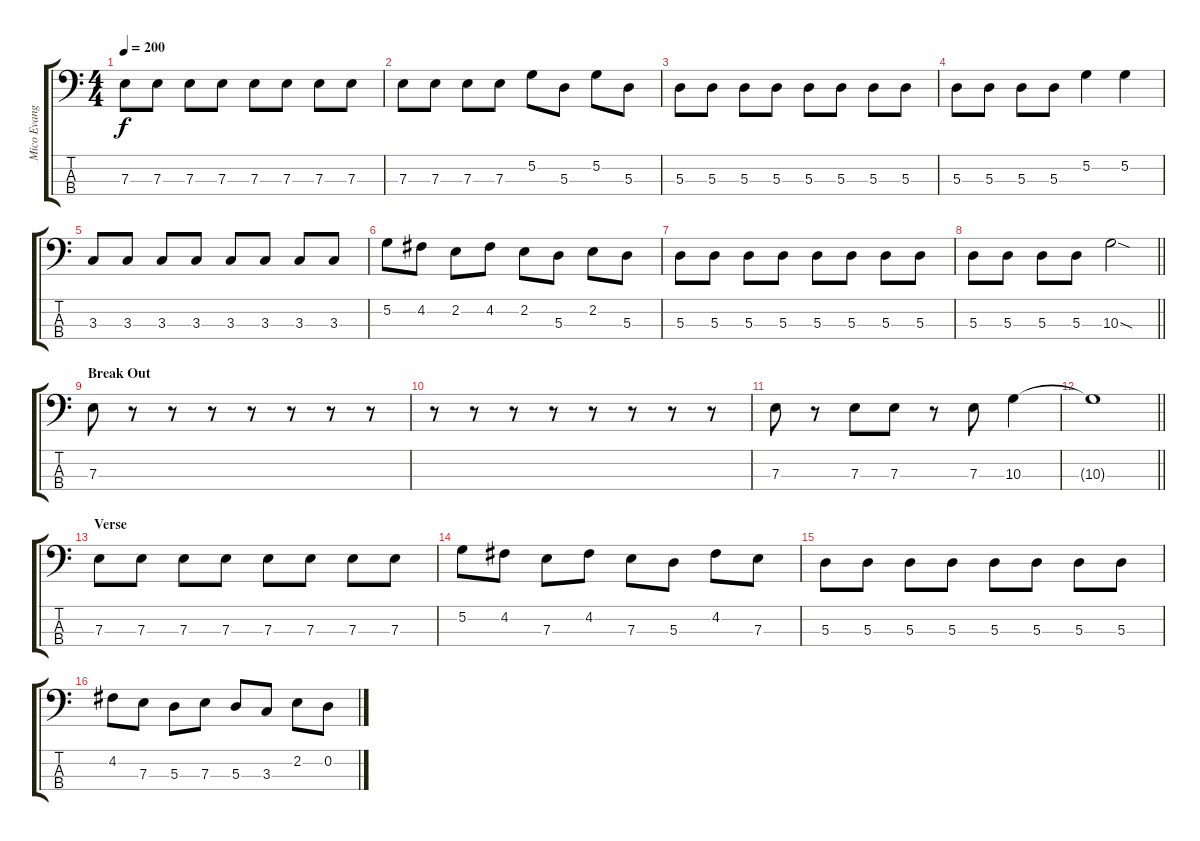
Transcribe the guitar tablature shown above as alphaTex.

\track ("Mico Evangelista (Bass)" "Mico Evang") {instrument electricbassfinger}
\staff {score tabs}
\tuning (G2 D2 A1 E1) {hide}
\ts (4 4)
\tempo 200
\clef f4
\ks c
7.3.8{dy f} 7.3.8 7.3.8 7.3.8 7.3.8 7.3.8 7.3.8 7.3.8 |
7.3.8 7.3.8 7.3.8 7.3.8 5.2.8 5.3.8 5.2.8 5.3.8 |
5.3.8 5.3.8 5.3.8 5.3.8 5.3.8 5.3.8 5.3.8 5.3.8 |
5.3.8 5.3.8 5.3.8 5.3.8 5.2.4 5.2.4 |
3.3.8 3.3.8 3.3.8 3.3.8 3.3.8 3.3.8 3.3.8 3.3.8 |
5.2.8 4.2.8 2.2.8 4.2.8 2.2.8 5.3.8 2.2.8 5.3.8 |
5.3.8 5.3.8 5.3.8 5.3.8 5.3.8 5.3.8 5.3.8 5.3.8 |
\barLineRight lightlight
5.3.8 5.3.8 5.3.8 5.3.8 10.3{sod}.2 |
\section ("" "Break Out")
7.3.8 r.8 r.8 r.8 r.8 r.8 r.8 r.8 |
r.8 r.8 r.8 r.8 r.8 r.8 r.8 r.8 |
7.3.8 r.8 7.3.8 7.3.8 r.8 7.3.8 10.3.4 |
\barLineRight lightlight
10.3{t}.1 |
\section ("" "Verse")
7.3.8 7.3.8 7.3.8 7.3.8 7.3.8 7.3.8 7.3.8 7.3.8 |
5.2.8 4.2.8 7.3.8 4.2.8 7.3.8 5.3.8 4.2.8 7.3.8 |
5.3.8 5.3.8 5.3.8 5.3.8 5.3.8 5.3.8 5.3.8 5.3.8 |
4.2.8 7.3.8 5.3.8 7.3.8 5.3.8 3.3.8 2.2.8 0.2.8
